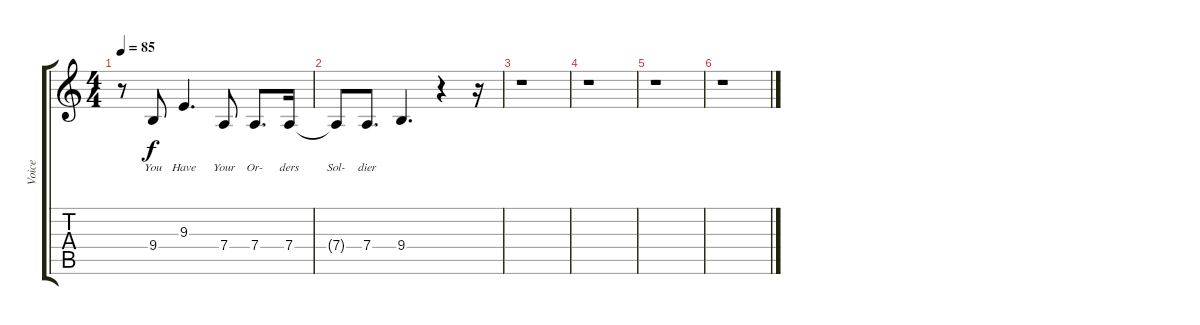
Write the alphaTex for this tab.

\track ("Voice" "Voice") {instrument clarinet}
\staff {score tabs}
\tuning (E4 B3 G3 D3 A2 E2) {hide}
\ts (4 4)
\tempo 85
\clef g2
\ks c
r.8{dy f} 9.4.8{lyrics (0 "You") lyrics (1 "") lyrics (2 "") lyrics (3 "") lyrics (4 "")} 9.3.4{d lyrics (0 "Have") lyrics (1 "") lyrics (2 "") lyrics (3 "") lyrics (4 "")} 7.4.8{lyrics (0 "Your") lyrics (1 "") lyrics (2 "") lyrics (3 "") lyrics (4 "")} 7.4.8{d lyrics (0 "Or-") lyrics (1 "") lyrics (2 "") lyrics (3 "") lyrics (4 "")} 7.4.16{lyrics (0 "ders") lyrics (1 "") lyrics (2 "") lyrics (3 "") lyrics (4 "")} |
7.4{t}.8{lyrics (0 "Sol-") lyrics (1 "") lyrics (2 "") lyrics (3 "") lyrics (4 "")} 7.4.8{d lyrics (0 "dier") lyrics (1 "") lyrics (2 "") lyrics (3 "") lyrics (4 "")} 9.4.4{d} r.4 r.16 |
r.1 |
r.1 |
r.1 |
r.1
